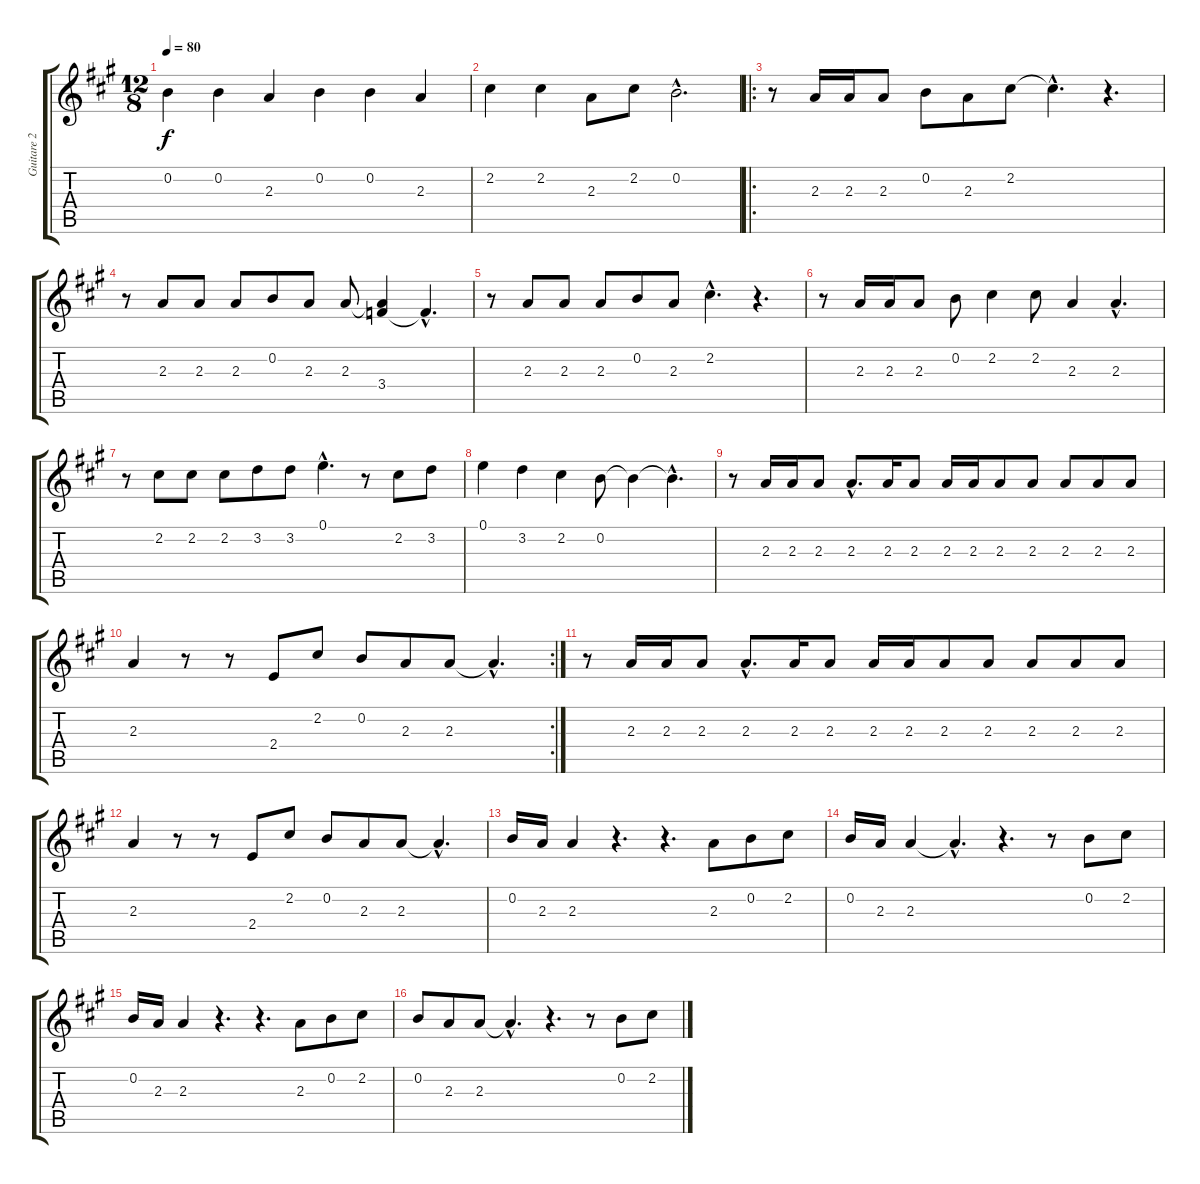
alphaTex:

\track ("Guitare 2" "Guitare 2") {instrument acousticguitarsteel}
\staff {score tabs}
\tuning (E4 B3 G3 D3 A2 E2) {hide}
\ts (12 8)
\tempo 80
\clef g2
\ks a
0.2.4{dy f} 0.2.4 2.3.4 0.2.4 0.2.4 2.3.4 |
2.2.4 2.2.4 2.3.8 2.2.8 0.2{hac}.2{d} |
\ro
r.8 2.3.16 2.3.16 2.3.8 0.2.8 2.3.8 2.2.8 2.2{hac t}.4{d} r.4{d} |
r.8 2.3.8 2.3.8 2.3.8 0.2.8 2.3.8 2.3.8 (2.3{t} 3.4).4 3.4{hac t}.4{d} |
r.8 2.3.8 2.3.8 2.3.8 0.2.8 2.3.8 2.2{hac}.4{d} r.4{d} |
r.8 2.3.16 2.3.16 2.3.8 0.2.8 2.2.4 2.2.8 2.3.4 2.3{hac}.4{d} |
r.8 2.2.8 2.2.8 2.2.8 3.2.8 3.2.8 0.1{hac}.4{d} r.8 2.2.8 3.2.8 |
0.1.4 3.2.4 2.2.4 0.2.8 0.2{t}.4 0.2{hac t}.4{d} |
r.8 2.3.16 2.3.16 2.3.8 2.3{hac}.8{d} 2.3.16 2.3.8 2.3.16 2.3.16 2.3.8 2.3.8 2.3.8 2.3.8 2.3.8 |
\rc 2
2.3.4 r.8 r.8 2.4.8 2.2.8 0.2.8 2.3.8 2.3.8 2.3{hac t}.4{d} |
r.8 2.3.16 2.3.16 2.3.8 2.3{hac}.8{d} 2.3.16 2.3.8 2.3.16 2.3.16 2.3.8 2.3.8 2.3.8 2.3.8 2.3.8 |
2.3.4 r.8 r.8 2.4.8 2.2.8 0.2.8 2.3.8 2.3.8 2.3{hac t}.4{d} |
0.2.16 2.3.16 2.3.4 r.4{d} r.4{d} 2.3.8 0.2.8 2.2.8 |
0.2.16 2.3.16 2.3.4 2.3{hac t}.4{d} r.4{d} r.8 0.2.8 2.2.8 |
0.2.16 2.3.16 2.3.4 r.4{d} r.4{d} 2.3.8 0.2.8 2.2.8 |
0.2.8 2.3.8 2.3.8 2.3{hac t}.4{d} r.4{d} r.8 0.2.8 2.2.8
